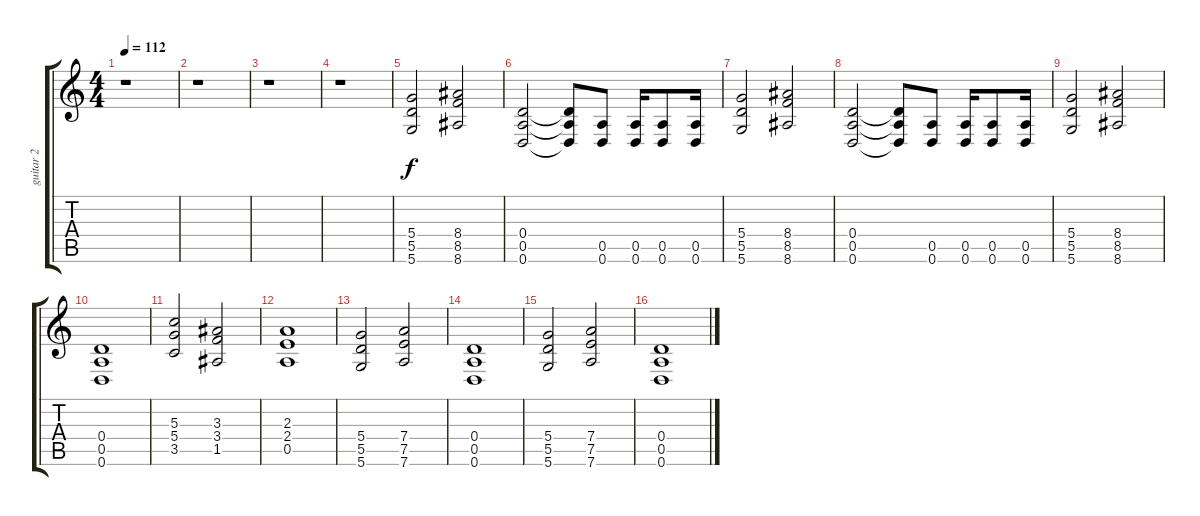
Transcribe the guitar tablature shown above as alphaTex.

\track ("guitar 2" "guitar 2") {instrument distortionguitar}
\staff {score tabs}
\tuning (E4 B3 G3 D3 A2 D2) {hide}
\ts (4 4)
\tempo 112
\clef g2
\ks c
r.1{dy f} |
r.1 |
r.1 |
r.1 |
(5.4 5.5 5.6).2 (8.4 8.5 8.6).2 |
(0.4 0.5 0.6).2 (0.4{t} 0.5{t} 0.6{t}).8 (0.5 0.6).8 (0.5 0.6).16 (0.5 0.6).8 (0.5 0.6).16 |
(5.4 5.5 5.6).2 (8.4 8.5 8.6).2 |
(0.4 0.5 0.6).2 (0.4{t} 0.5{t} 0.6{t}).8 (0.5 0.6).8 (0.5 0.6).16 (0.5 0.6).8 (0.5 0.6).16 |
(5.4 5.5 5.6).2 (8.4 8.5 8.6).2 |
(0.4 0.5 0.6).1 |
(5.3 5.4 3.5).2 (3.3 3.4 1.5).2 |
(2.3 2.4 0.5).1 |
(5.4 5.5 5.6).2 (7.4 7.5 7.6).2 |
(0.4 0.5 0.6).1 |
(5.4 5.5 5.6).2 (7.4 7.5 7.6).2 |
(0.4 0.5 0.6).1
